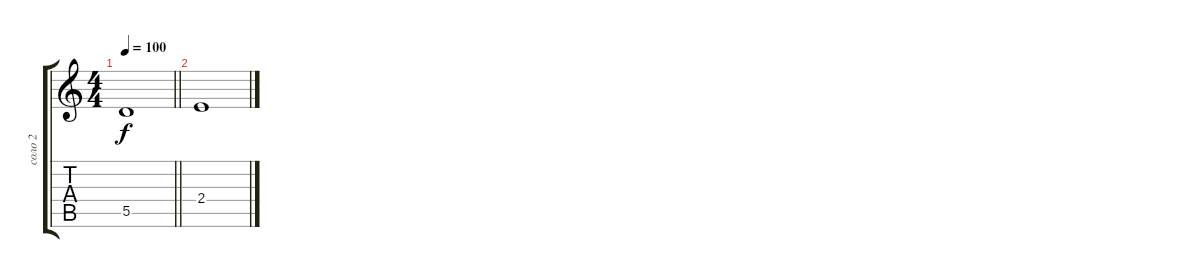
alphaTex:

\track ("соло 2" "соло 2") {instrument electricguitarmuted}
\staff {score tabs}
\tuning (E4 B3 G3 D3 A2 E2) {hide}
\ts (4 4)
\tempo 100
\clef g2
\barLineRight lightlight
\ks c
5.5{t}.1{dy f} |
2.4.1
